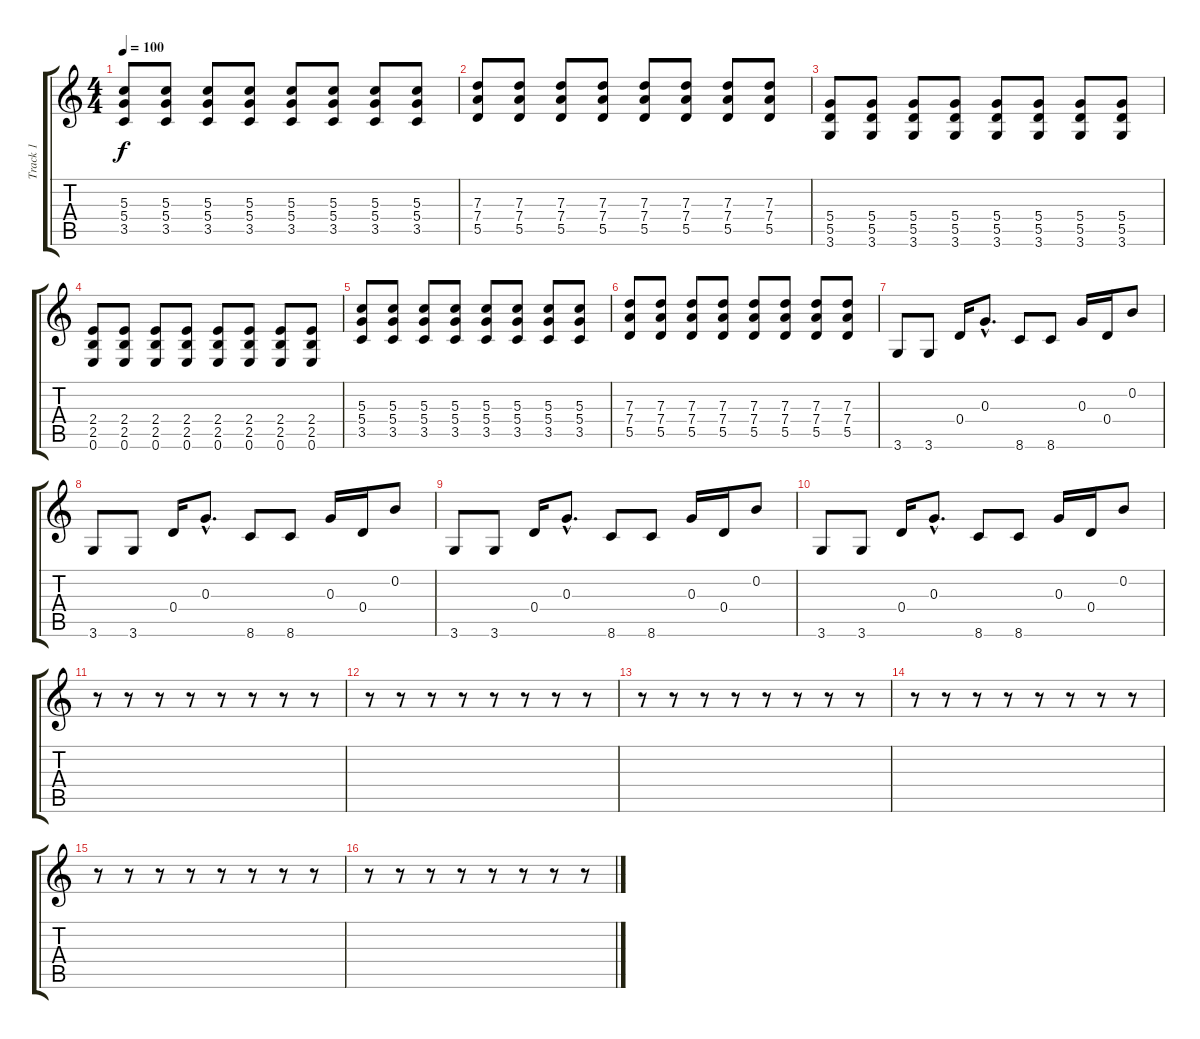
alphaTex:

\track ("Track 1" "Track 1") {instrument electricguitarmuted}
\staff {score tabs}
\tuning (E4 B3 G3 D3 A2 E2) {hide}
\ts (4 4)
\tempo 100
\clef g2
\ks c
(5.3 5.4 3.5).8{dy f} (5.3 5.4 3.5).8 (5.3 5.4 3.5).8 (5.3 5.4 3.5).8 (5.3 5.4 3.5).8 (5.3 5.4 3.5).8 (5.3 5.4 3.5).8 (5.3 5.4 3.5).8 |
(7.3 7.4 5.5).8 (7.3 7.4 5.5).8 (7.3 7.4 5.5).8 (7.3 7.4 5.5).8 (7.3 7.4 5.5).8 (7.3 7.4 5.5).8 (7.3 7.4 5.5).8 (7.3 7.4 5.5).8 |
(5.4 5.5 3.6).8 (5.4 5.5 3.6).8 (5.4 5.5 3.6).8 (5.4 5.5 3.6).8 (5.4 5.5 3.6).8 (5.4 5.5 3.6).8 (5.4 5.5 3.6).8 (5.4 5.5 3.6).8 |
(2.4 2.5 0.6).8 (2.4 2.5 0.6).8 (2.4 2.5 0.6).8 (2.4 2.5 0.6).8 (2.4 2.5 0.6).8 (2.4 2.5 0.6).8 (2.4 2.5 0.6).8 (2.4 2.5 0.6).8 |
(5.3 5.4 3.5).8 (5.3 5.4 3.5).8 (5.3 5.4 3.5).8 (5.3 5.4 3.5).8 (5.3 5.4 3.5).8 (5.3 5.4 3.5).8 (5.3 5.4 3.5).8 (5.3 5.4 3.5).8 |
(7.3 7.4 5.5).8 (7.3 7.4 5.5).8 (7.3 7.4 5.5).8 (7.3 7.4 5.5).8 (7.3 7.4 5.5).8 (7.3 7.4 5.5).8 (7.3 7.4 5.5).8 (7.3 7.4 5.5).8 |
3.6.8 3.6.8 0.4.16 0.3{hac}.8{d} 8.6.8 8.6.8 0.3.16 0.4.16 0.2.8 |
3.6.8 3.6.8 0.4.16 0.3{hac}.8{d} 8.6.8 8.6.8 0.3.16 0.4.16 0.2.8 |
3.6.8 3.6.8 0.4.16 0.3{hac}.8{d} 8.6.8 8.6.8 0.3.16 0.4.16 0.2.8 |
3.6.8 3.6.8 0.4.16 0.3{hac}.8{d} 8.6.8 8.6.8 0.3.16 0.4.16 0.2.8 |
r.8 r.8 r.8 r.8 r.8 r.8 r.8 r.8 |
r.8 r.8 r.8 r.8 r.8 r.8 r.8 r.8 |
r.8 r.8 r.8 r.8 r.8 r.8 r.8 r.8 |
r.8 r.8 r.8 r.8 r.8 r.8 r.8 r.8 |
r.8 r.8 r.8 r.8 r.8 r.8 r.8 r.8 |
r.8 r.8 r.8 r.8 r.8 r.8 r.8 r.8
